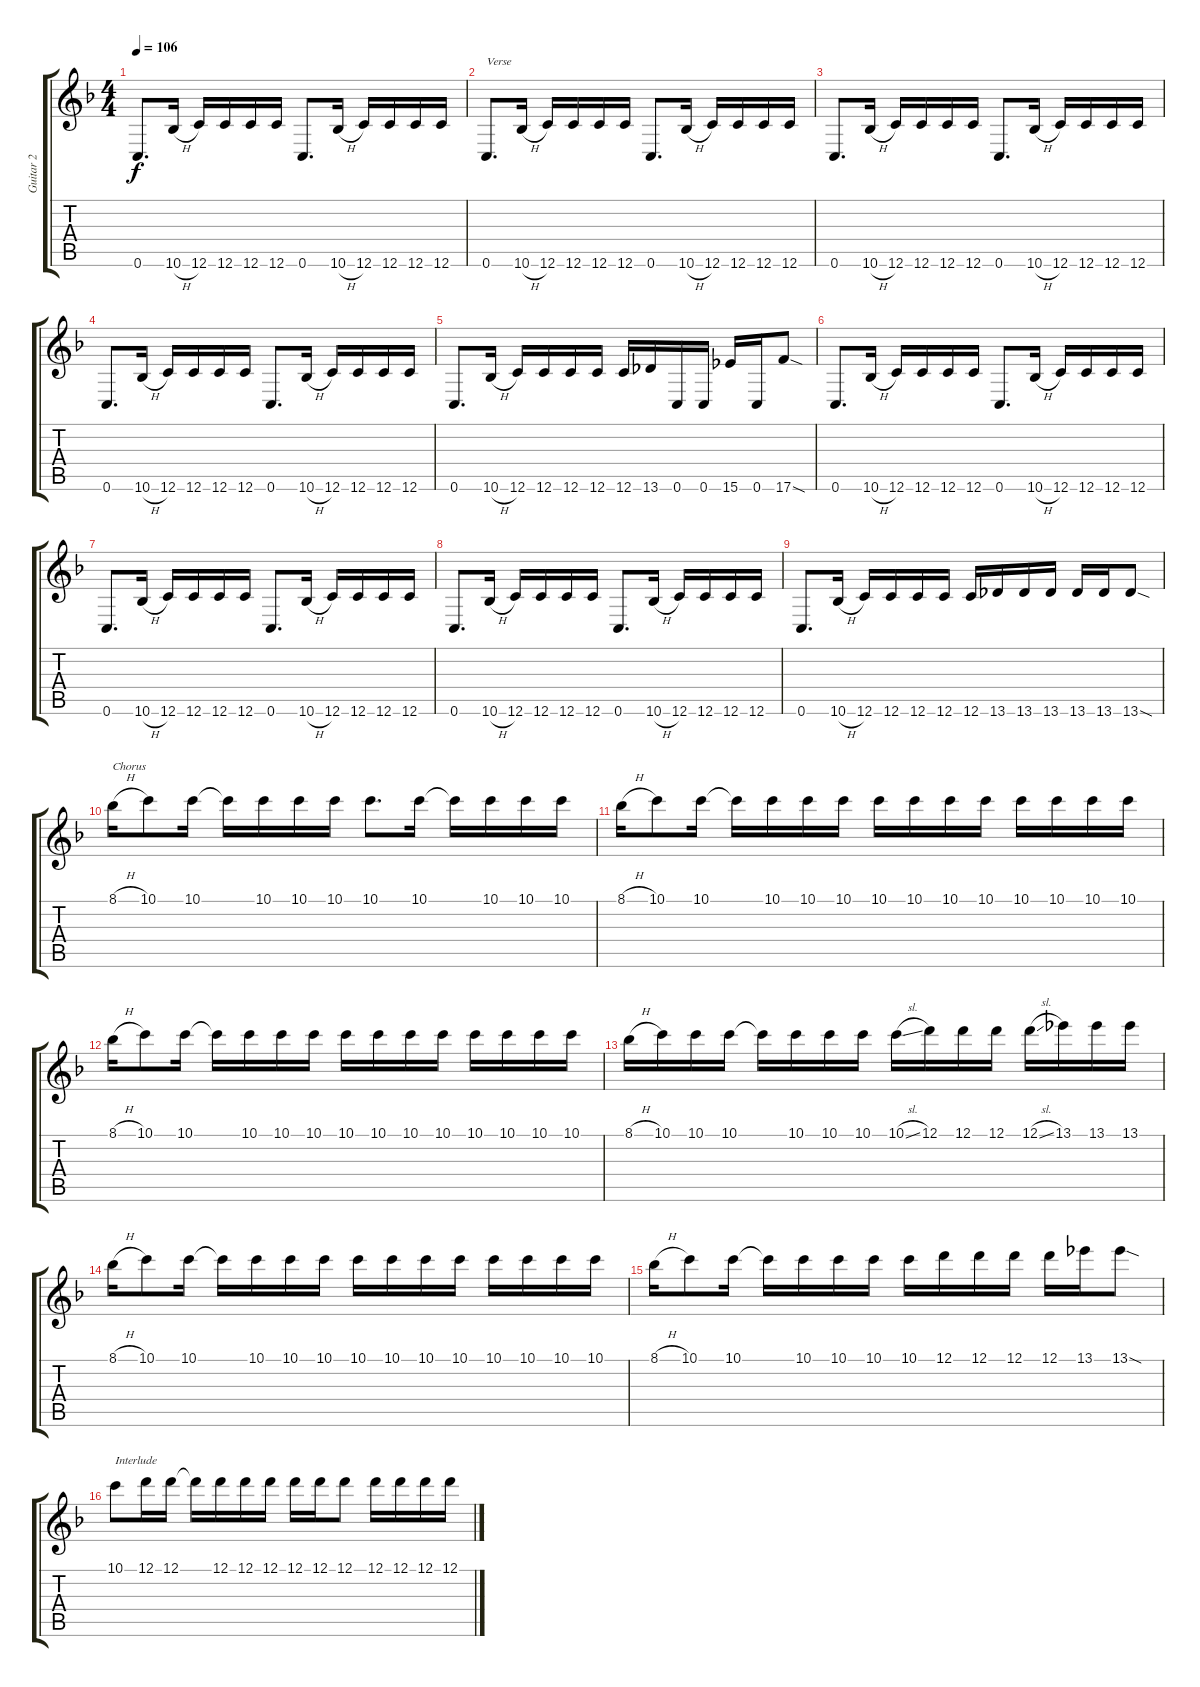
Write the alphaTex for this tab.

\track ("Guitar 2" "Guitar 2") {instrument distortionguitar}
\staff {score tabs}
\tuning (D4 A3 F3 C3 G2 C2) {hide}
\ts (4 4)
\tempo 106
\clef g2
\ks f
0.6.8{d dy f} 10.6{h}.16 12.6.16 12.6.16 12.6.16 12.6.16 0.6.8{d} 10.6{h}.16 12.6.16 12.6.16 12.6.16 12.6.16 |
0.6.8{d txt "Verse"} 10.6{h}.16 12.6.16 12.6.16 12.6.16 12.6.16 0.6.8{d} 10.6{h}.16 12.6.16 12.6.16 12.6.16 12.6.16 |
0.6.8{d} 10.6{h}.16 12.6.16 12.6.16 12.6.16 12.6.16 0.6.8{d} 10.6{h}.16 12.6.16 12.6.16 12.6.16 12.6.16 |
0.6.8{d} 10.6{h}.16 12.6.16 12.6.16 12.6.16 12.6.16 0.6.8{d} 10.6{h}.16 12.6.16 12.6.16 12.6.16 12.6.16 |
0.6.8{d} 10.6{h}.16 12.6.16 12.6.16 12.6.16 12.6.16 12.6.16 13.6.16 0.6.16 0.6.16 15.6.16 0.6.16 17.6{sod}.8 |
0.6.8{d} 10.6{h}.16 12.6.16 12.6.16 12.6.16 12.6.16 0.6.8{d} 10.6{h}.16 12.6.16 12.6.16 12.6.16 12.6.16 |
0.6.8{d} 10.6{h}.16 12.6.16 12.6.16 12.6.16 12.6.16 0.6.8{d} 10.6{h}.16 12.6.16 12.6.16 12.6.16 12.6.16 |
0.6.8{d} 10.6{h}.16 12.6.16 12.6.16 12.6.16 12.6.16 0.6.8{d} 10.6{h}.16 12.6.16 12.6.16 12.6.16 12.6.16 |
0.6.8{d} 10.6{h}.16 12.6.16 12.6.16 12.6.16 12.6.16 12.6.16 13.6.16 13.6.16 13.6.16 13.6.16 13.6.16 13.6{sod}.8 |
8.1{h}.16{txt "Chorus"} 10.1.8 10.1.16 10.1{t}.16 10.1.16 10.1.16 10.1.16 10.1.8{d} 10.1.16 10.1{t}.16 10.1.16 10.1.16 10.1.16 |
8.1{h}.16 10.1.8 10.1.16 10.1{t}.16 10.1.16 10.1.16 10.1.16 10.1.16 10.1.16 10.1.16 10.1.16 10.1.16 10.1.16 10.1.16 10.1.16 |
8.1{h}.16 10.1.8 10.1.16 10.1{t}.16 10.1.16 10.1.16 10.1.16 10.1.16 10.1.16 10.1.16 10.1.16 10.1.16 10.1.16 10.1.16 10.1.16 |
8.1{h}.16 10.1.16 10.1.16 10.1.16 10.1{t}.16 10.1.16 10.1.16 10.1.16 10.1{sl}.16 12.1.16 12.1.16 12.1.16 12.1{sl}.16 13.1.16 13.1.16 13.1.16 |
8.1{h}.16 10.1.8 10.1.16 10.1{t}.16 10.1.16 10.1.16 10.1.16 10.1.16 10.1.16 10.1.16 10.1.16 10.1.16 10.1.16 10.1.16 10.1.16 |
8.1{h}.16 10.1.8 10.1.16 10.1{t}.16 10.1.16 10.1.16 10.1.16 10.1.16 12.1.16 12.1.16 12.1.16 12.1.16 13.1.16 13.1{sod}.8 |
10.1.8{txt "Interlude"} 12.1.16 12.1.16 12.1{t}.16 12.1.16 12.1.16 12.1.16 12.1.16 12.1.16 12.1.8 12.1.16 12.1.16 12.1.16 12.1.16
